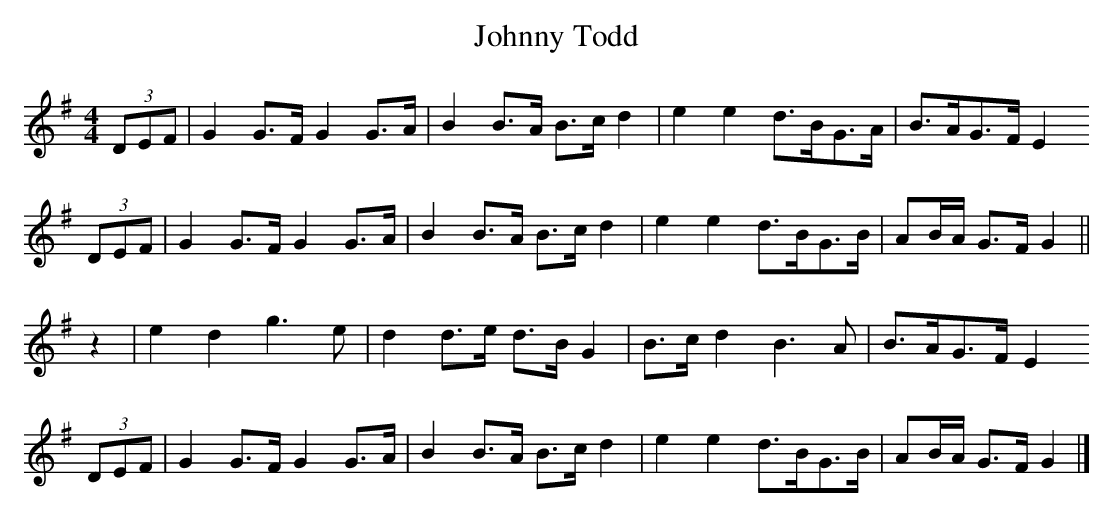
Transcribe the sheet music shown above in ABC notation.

X:1
T:Johnny Todd
M:4/4
L:1/8
K:G
(3DEF | G2 G>F G2 G>A | B2 B>A B>c d2 | e2 e2  d>BG>A | B>AG>F E2
(3DEF | G2 G>F G2 G>A | B2 B>A B>c d2 | e2 e2  d>BG>B | AB/A/ G>F G2 ||
z2    | e2 d2  g3   e | d2 d>e d>B G2 | B>c d2 B3   A | B>AG>F E2
(3DEF | G2 G>F G2 G>A | B2 B>A B>c d2 | e2 e2  d>BG>B | AB/A/ G>F G2 |]
